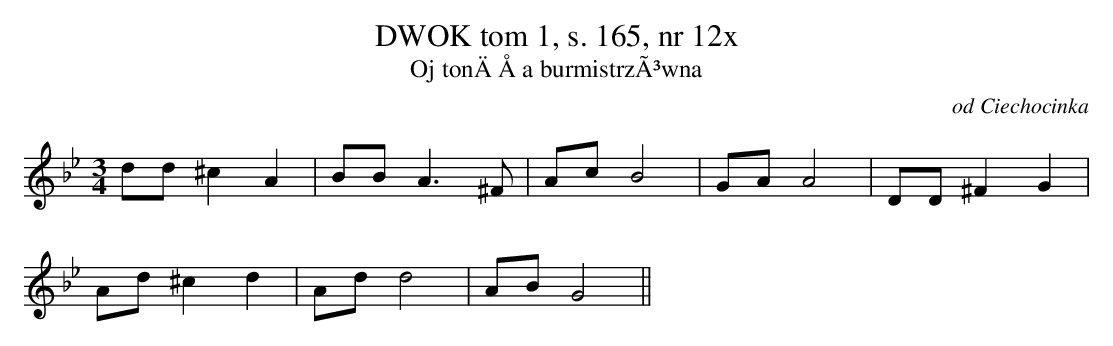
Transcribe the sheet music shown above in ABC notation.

X:1
T: DWOK tom 1, s. 165, nr 12x
T: Oj tonÄÅa burmistrzÃ³wna
O: od Ciechocinka
M: 3/4
L: 1/8
K: Bb
dd^c2A2 | BBA3^F | AcB4 | GAA4 | DD^F2G2 |
Ad^c2d2 | Add4 | ABG4||
